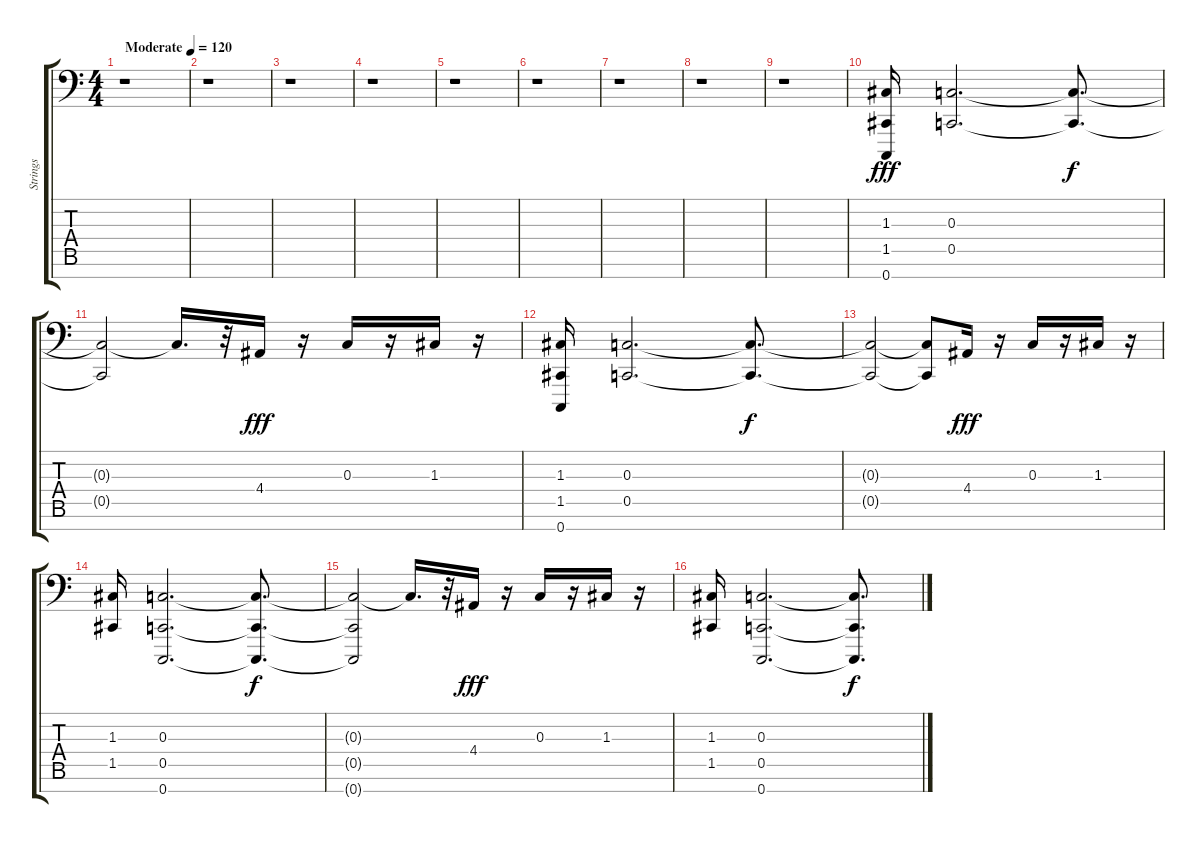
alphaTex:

\track ("Strings" "Strings") {instrument stringensemble1}
\staff {score tabs}
\tuning (C4 Gb3 C3 Gb2 C2 Gb1 C1) {hide}
\ts (4 4)
\tempo (120 "Moderate")
\clef f4
\ks c
r.1{dy fff instrument stringensemble1} |
r.1 |
r.1 |
r.1 |
r.1 |
r.1 |
r.1 |
r.1 |
r.1 |
(1.3 1.5 0.7).16 (0.3 0.5).2{d} (0.3{t} 0.5{t}).8{d dy f} |
(0.3{t} 0.5{t}).2 0.3{t}.16{d} r.32 4.4.16{dy fff} r.16 0.3.16 r.16 1.3.16 r.16 |
(1.3 1.5 0.7).16 (0.3 0.5).2{d} (0.3{t} 0.5{t}).8{d dy f} |
(0.3{t} 0.5{t}).2 (0.3{t} 0.5{t}).8 4.4.16{dy fff} r.16 0.3.16 r.16 1.3.16 r.16 |
(1.3 1.5).16 (0.3 0.5 0.7).2{d} (0.3{t} 0.5{t} 0.7{t}).8{d dy f} |
(0.3{t} 0.5{t} 0.7{t}).2 0.3{t}.16{d} r.32 4.4.16{dy fff} r.16 0.3.16 r.16 1.3.16 r.16 |
(1.3 1.5).16 (0.3 0.5 0.7).2{d} (0.3{t} 0.5{t} 0.7{t}).8{d dy f}
